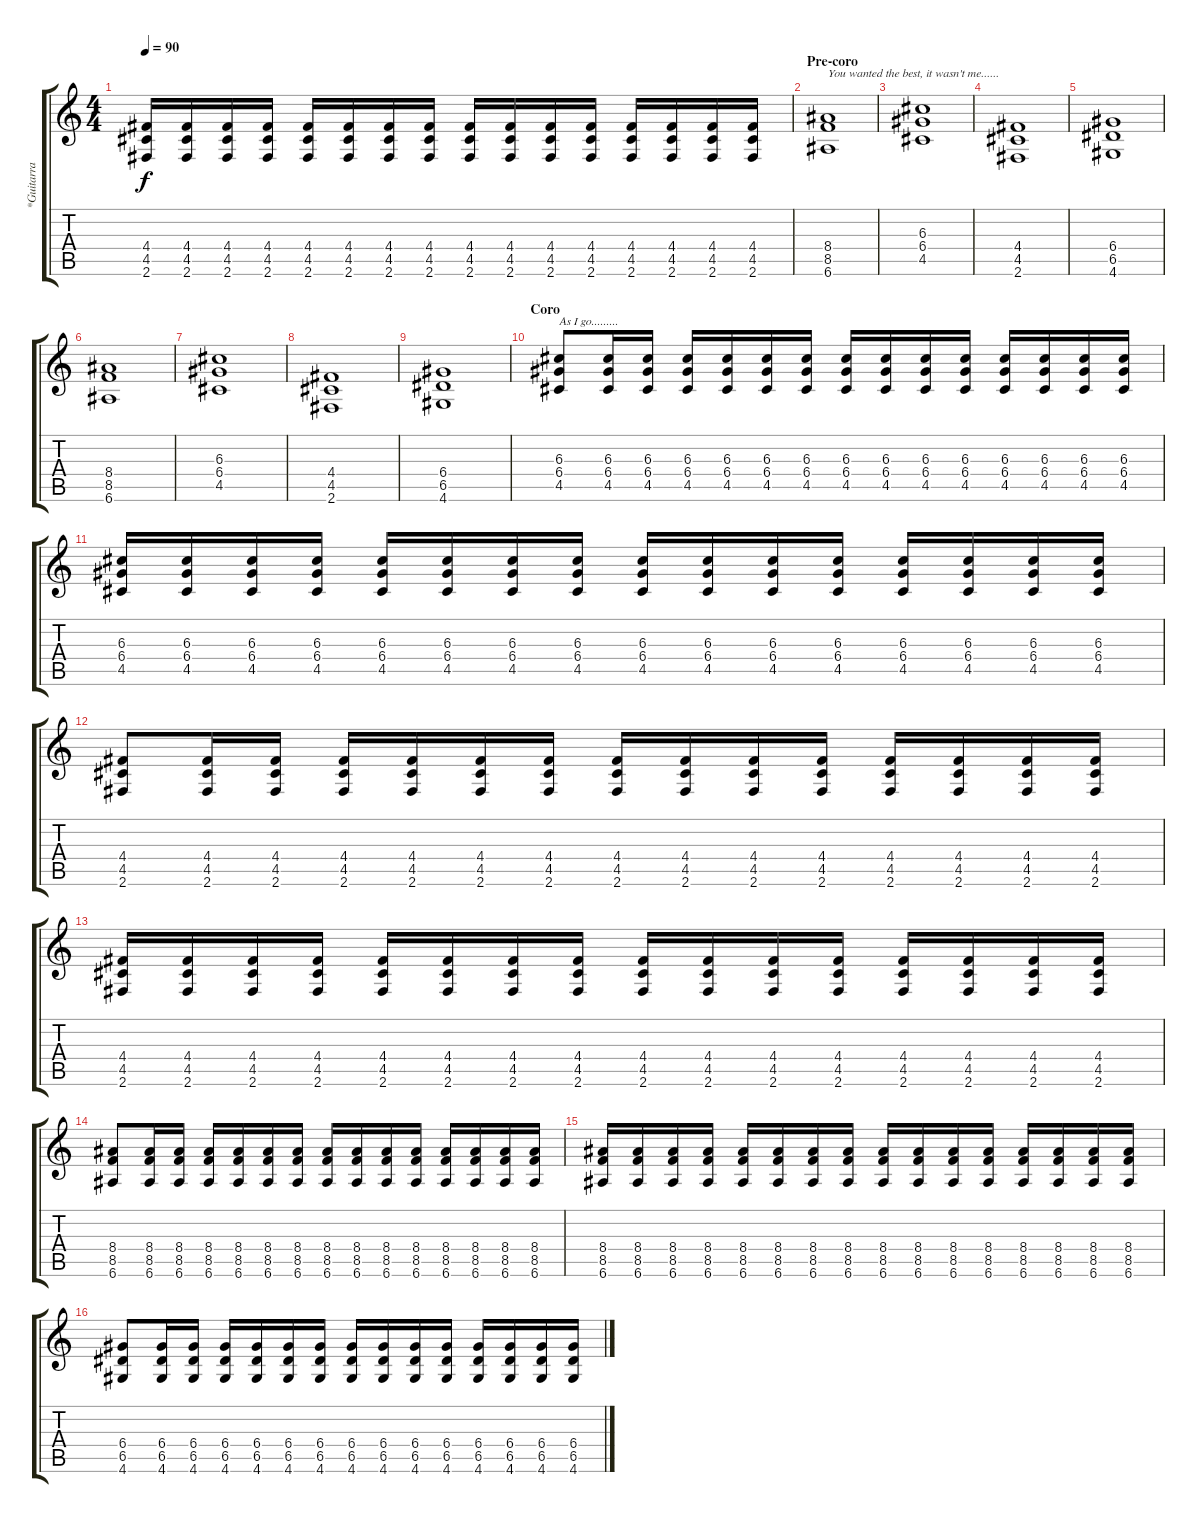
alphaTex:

\track ("*Guitarra II" "*Guitarra ") {instrument distortionguitar}
\staff {score tabs}
\tuning (E4 B3 G3 D3 A2 E2) {hide}
\ts (4 4)
\tempo 90
\clef g2
\ks c
(4.4 4.5 2.6).16{dy f} (4.4 4.5 2.6).16 (4.4 4.5 2.6).16 (4.4 4.5 2.6).16 (4.4 4.5 2.6).16 (4.4 4.5 2.6).16 (4.4 4.5 2.6).16 (4.4 4.5 2.6).16 (4.4 4.5 2.6).16 (4.4 4.5 2.6).16 (4.4 4.5 2.6).16 (4.4 4.5 2.6).16 (4.4 4.5 2.6).16 (4.4 4.5 2.6).16 (4.4 4.5 2.6).16 (4.4 4.5 2.6).16 |
\section ("" "Pre-coro")
(8.4 8.5 6.6).1{txt "You wanted the best, it wasn't me......"} |
(6.3 6.4 4.5).1 |
(4.4 4.5 2.6).1 |
(6.4 6.5 4.6).1 |
(8.4 8.5 6.6).1 |
(6.3 6.4 4.5).1 |
(4.4 4.5 2.6).1 |
(6.4 6.5 4.6).1 |
\section ("" "Coro")
(6.3 6.4 4.5).8{txt "As I go........."} (6.3 6.4 4.5).16 (6.3 6.4 4.5).16 (6.3 6.4 4.5).16 (6.3 6.4 4.5).16 (6.3 6.4 4.5).16 (6.3 6.4 4.5).16 (6.3 6.4 4.5).16 (6.3 6.4 4.5).16 (6.3 6.4 4.5).16 (6.3 6.4 4.5).16 (6.3 6.4 4.5).16 (6.3 6.4 4.5).16 (6.3 6.4 4.5).16 (6.3 6.4 4.5).16 |
(6.3 6.4 4.5).16 (6.3 6.4 4.5).16 (6.3 6.4 4.5).16 (6.3 6.4 4.5).16 (6.3 6.4 4.5).16 (6.3 6.4 4.5).16 (6.3 6.4 4.5).16 (6.3 6.4 4.5).16 (6.3 6.4 4.5).16 (6.3 6.4 4.5).16 (6.3 6.4 4.5).16 (6.3 6.4 4.5).16 (6.3 6.4 4.5).16 (6.3 6.4 4.5).16 (6.3 6.4 4.5).16 (6.3 6.4 4.5).16 |
(4.4 4.5 2.6).8 (4.4 4.5 2.6).16 (4.4 4.5 2.6).16 (4.4 4.5 2.6).16 (4.4 4.5 2.6).16 (4.4 4.5 2.6).16 (4.4 4.5 2.6).16 (4.4 4.5 2.6).16 (4.4 4.5 2.6).16 (4.4 4.5 2.6).16 (4.4 4.5 2.6).16 (4.4 4.5 2.6).16 (4.4 4.5 2.6).16 (4.4 4.5 2.6).16 (4.4 4.5 2.6).16 |
(4.4 4.5 2.6).16 (4.4 4.5 2.6).16 (4.4 4.5 2.6).16 (4.4 4.5 2.6).16 (4.4 4.5 2.6).16 (4.4 4.5 2.6).16 (4.4 4.5 2.6).16 (4.4 4.5 2.6).16 (4.4 4.5 2.6).16 (4.4 4.5 2.6).16 (4.4 4.5 2.6).16 (4.4 4.5 2.6).16 (4.4 4.5 2.6).16 (4.4 4.5 2.6).16 (4.4 4.5 2.6).16 (4.4 4.5 2.6).16 |
(8.4 8.5 6.6).8 (8.4 8.5 6.6).16 (8.4 8.5 6.6).16 (8.4 8.5 6.6).16 (8.4 8.5 6.6).16 (8.4 8.5 6.6).16 (8.4 8.5 6.6).16 (8.4 8.5 6.6).16 (8.4 8.5 6.6).16 (8.4 8.5 6.6).16 (8.4 8.5 6.6).16 (8.4 8.5 6.6).16 (8.4 8.5 6.6).16 (8.4 8.5 6.6).16 (8.4 8.5 6.6).16 |
(8.4 8.5 6.6).16 (8.4 8.5 6.6).16 (8.4 8.5 6.6).16 (8.4 8.5 6.6).16 (8.4 8.5 6.6).16 (8.4 8.5 6.6).16 (8.4 8.5 6.6).16 (8.4 8.5 6.6).16 (8.4 8.5 6.6).16 (8.4 8.5 6.6).16 (8.4 8.5 6.6).16 (8.4 8.5 6.6).16 (8.4 8.5 6.6).16 (8.4 8.5 6.6).16 (8.4 8.5 6.6).16 (8.4 8.5 6.6).16 |
(6.4 6.5 4.6).8 (6.4 6.5 4.6).16 (6.4 6.5 4.6).16 (6.4 6.5 4.6).16 (6.4 6.5 4.6).16 (6.4 6.5 4.6).16 (6.4 6.5 4.6).16 (6.4 6.5 4.6).16 (6.4 6.5 4.6).16 (6.4 6.5 4.6).16 (6.4 6.5 4.6).16 (6.4 6.5 4.6).16 (6.4 6.5 4.6).16 (6.4 6.5 4.6).16 (6.4 6.5 4.6).16
